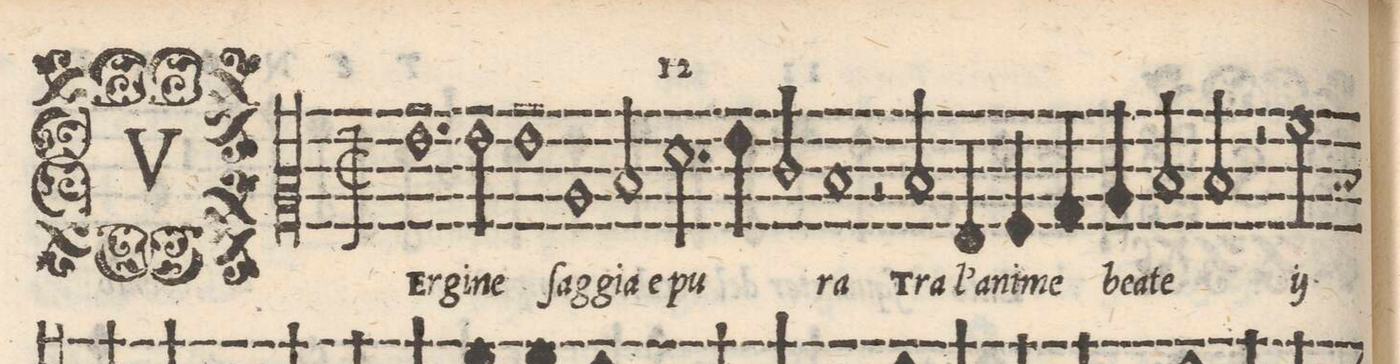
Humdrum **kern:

**kern	**text
*I"TENORE	*
*clefC2	*
*k[]	*
*met(C|)	*
*M2/1	*
1.g	VEr-
2g\	-gi-
=2-	=2-
1g	-ne
1c	ſag-
=3-	=3-
2d/	-gia e
2.f\	pu-
4g\	.
2e/	.
=4-	=4-
1d	-ra
2r	.
2d/	Tra
=5-	=5-
4G/	l`a-
4A/	-ni-
4B/	-me
4c/	be-
2d/	-a-
2d/	-te
=6-	=6-
2r	.
*	*ij
2a\	Tra
*-	*-
